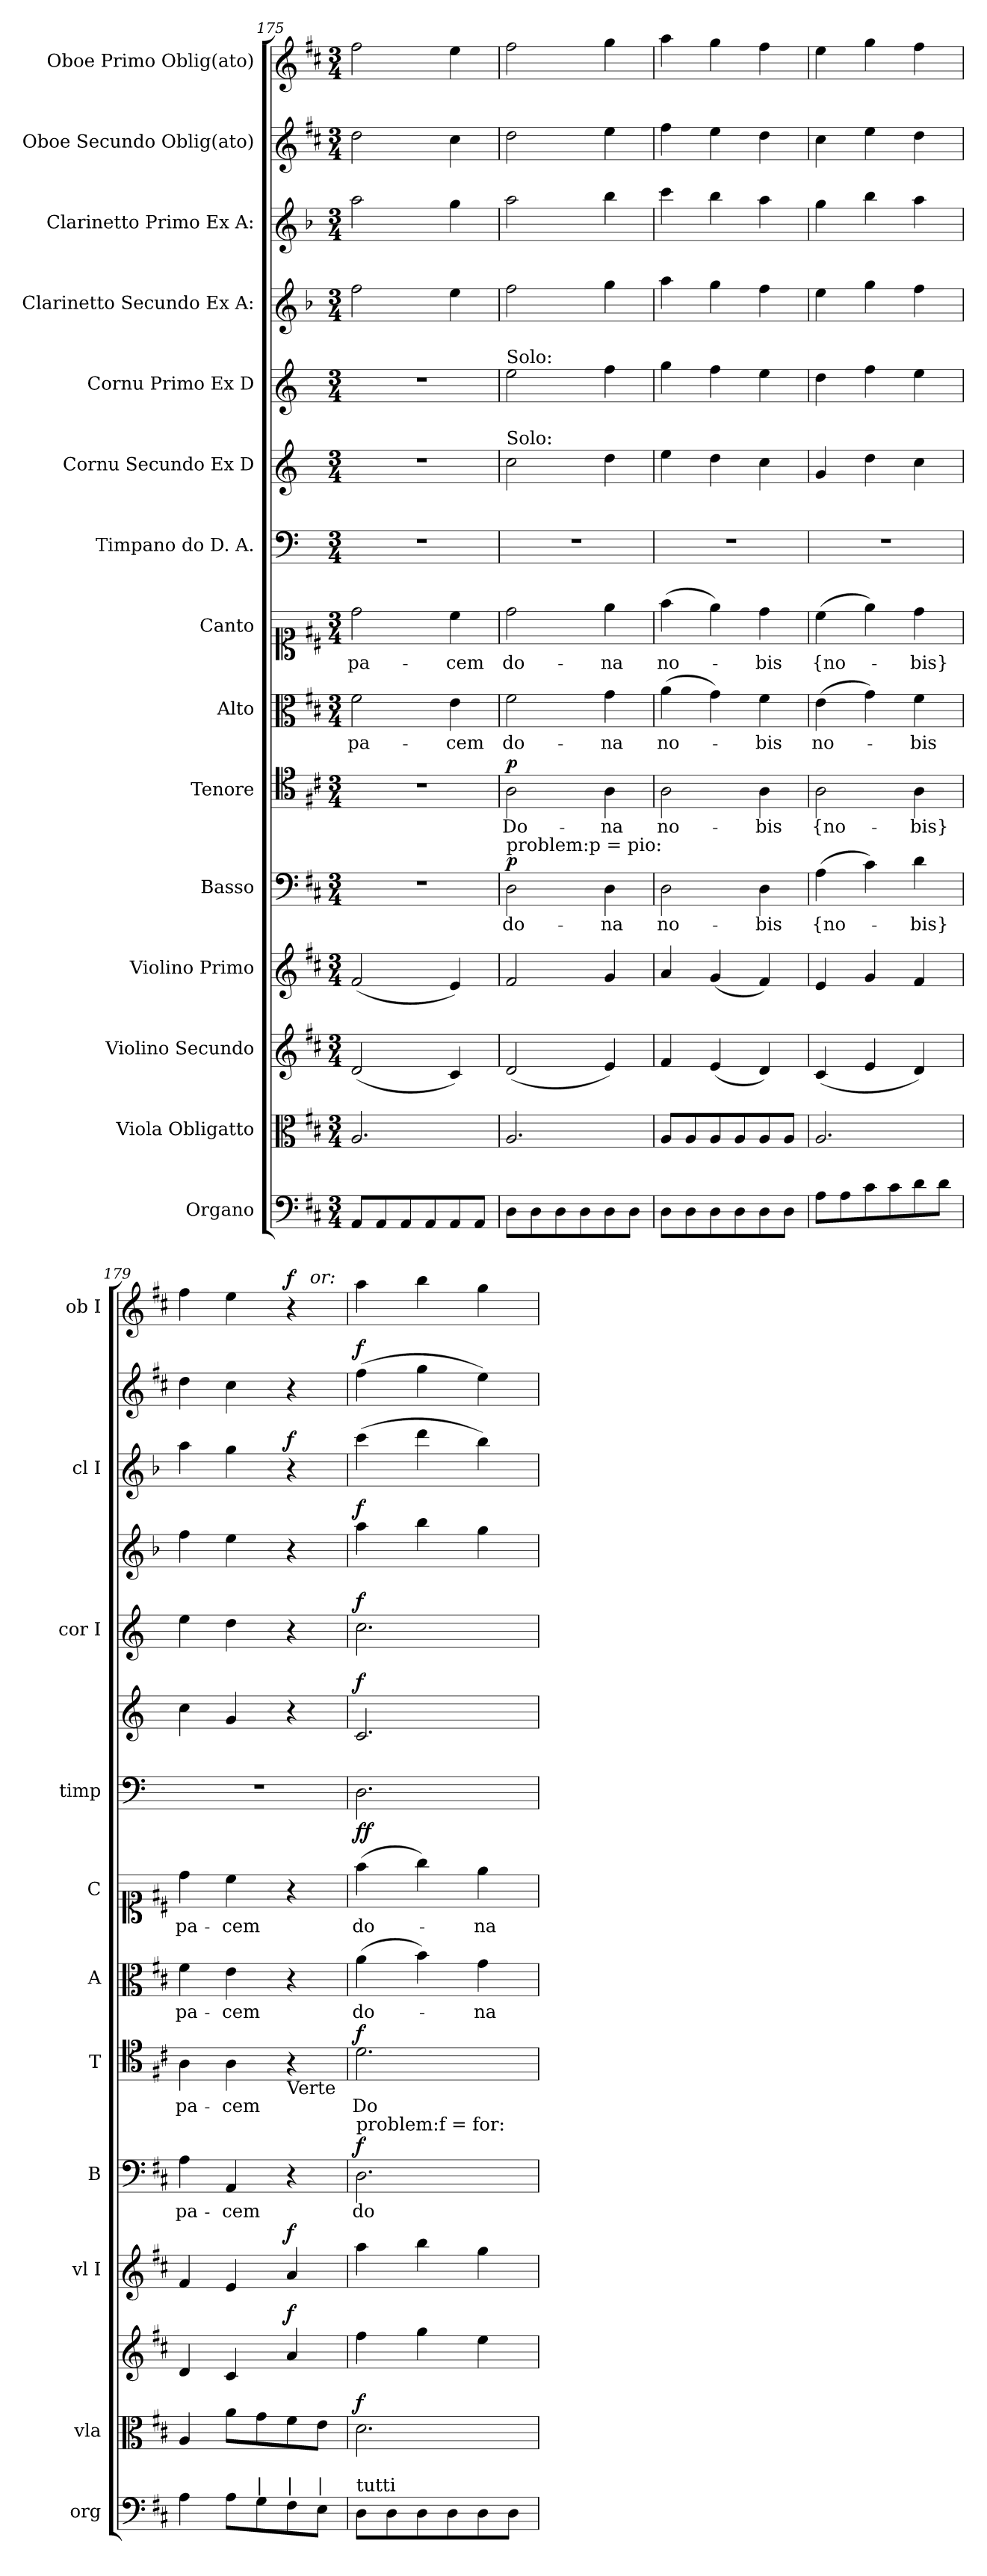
**kern	**kern	**dynam	**kern	**dynam	**kern	**dynam	**kern	**text	**dynam	**kern	**text	**dynam	**kern	**text	**kern	**text	**kern	**dynam	**kern	**dynam	**kern	**dynam	**kern	**dynam	**kern	**dynam	**kern	**dynam	**kern	**dynam
*part15	*part14	*part14	*part13	*part13	*part12	*part12	*part11	*part11	*part11	*part10	*part10	*part10	*part9	*part9	*part8	*part8	*part7	*part7	*part6	*part6	*part5	*part5	*part4	*part4	*part3	*part3	*part2	*part2	*part1	*part1
*staff15	*staff14	*staff14	*staff13	*staff13	*staff12	*staff12	*staff11	*staff11	*staff11	*staff10	*staff10	*staff10	*staff9	*staff9	*staff8	*staff8	*staff7	*staff7	*staff6	*staff6	*staff5	*staff5	*staff4	*staff4	*staff3	*staff3	*staff2	*staff2	*staff1	*staff1
*I"Organo	*I"Viola Obligatto	*	*I"Violino Secundo	*	*I"Violino Primo	*	*I"Basso	*	*	*I"Tenore	*	*	*I"Alto	*	*I"Canto	*	*I"Timpano do D. A.	*	*I"Cornu Secundo Ex D	*	*I"Cornu Primo Ex D	*	*I"Clarinetto Secundo Ex A:	*	*I"Clarinetto Primo Ex A:	*	*I"Oboe Secundo Oblig(ato)	*	*I"Oboe Primo Oblig(ato)	*
*I'org	*I'vla	*	*	*	*I'vl I	*	*I'B	*	*	*I'T	*	*	*I'A	*	*I'C	*	*I'timp	*	*	*	*I'cor I	*	*	*	*I'cl I	*	*	*	*I'ob I	*
*clefF4	*clefC3	*	*clefG2	*	*clefG2	*	*clefF4	*	*	*clefC4	*	*	*clefC3	*	*clefC1	*	*clefF4	*	*clefG2	*	*clefG2	*	*clefG2	*	*clefG2	*	*clefG2	*	*clefG2	*
*	*	*	*	*	*	*	*	*	*	*	*	*	*	*	*	*	*	*	*ITrd6c10	*	*ITrd6c10	*	*ITrd2c3	*	*ITrd2c3	*	*	*	*	*
*k[f#c#]	*k[f#c#]	*	*k[f#c#]	*	*k[f#c#]	*	*k[f#c#]	*	*	*k[f#c#]	*	*	*k[f#c#]	*	*k[f#c#]	*	*k[]	*	*k[f#c#]	*	*k[f#c#]	*	*k[f#c#]	*	*k[f#c#]	*	*k[f#c#]	*	*k[f#c#]	*
*M3/4	*M3/4	*	*M3/4	*	*M3/4	*	*M3/4	*	*	*M3/4	*	*	*M3/4	*	*M3/4	*	*M3/4	*	*M3/4	*	*M3/4	*	*M3/4	*	*M3/4	*	*M3/4	*	*M3/4	*
=175	=175	=175	=175	=175	=175	=175	=175	=175	=175	=175	=175	=175	=175	=175	=175	=175	=175	=175	=175	=175	=175	=175	=175	=175	=175	=175	=175	=175	=175	=175
8AA/L	2.A/	.	(2d/	.	(2f#/	.	2.r	.	.	2.r	.	.	2f#\	pa-	2dd\	pa-	2.r	.	2.r	.	2.r	.	2dd\	.	2ff#\	.	2dd\	.	2ff#\	.
8AA/	.	.	.	.	.	.	.	.	.	.	.	.	.	.	.	.	.	.	.	.	.	.	.	.	.	.	.	.	.	.
8AA/	.	.	.	.	.	.	.	.	.	.	.	.	.	.	.	.	.	.	.	.	.	.	.	.	.	.	.	.	.	.
8AA/	.	.	.	.	.	.	.	.	.	.	.	.	.	.	.	.	.	.	.	.	.	.	.	.	.	.	.	.	.	.
8AA/	.	.	4c#/)	.	4e/)	.	.	.	.	.	.	.	4e\	-cem	4cc#\	-cem	.	.	.	.	.	.	4cc#\	.	4ee\	.	4cc#\	.	4ee\	.
8AA/J	.	.	.	.	.	.	.	.	.	.	.	.	.	.	.	.	.	.	.	.	.	.	.	.	.	.	.	.	.	.
=176	=176	=176	=176	=176	=176	=176	=176	=176	=176	=176	=176	=176	=176	=176	=176	=176	=176	=176	=176	=176	=176	=176	=176	=176	=176	=176	=176	=176	=176	=176
!	!	!	!	!	!	!	!	!	!	!	!	!	!	!	!	!	!	!	!	!	!LO:TX:a:t=Solo&colon;	!	!	!	!	!	!	!	!	!
!	!	!	!	!	!	!	!	!	!	!	!	!	!	!	!	!	!	!	!LO:TX:a:t=Solo&colon;	!	!	!	!	!	!	!	!	!	!	!
!	!	!	!	!	!	!	!LO:TX:a:t=problem&colon;p = pio&colon;	!	!	!	!	!	!	!	!	!	!	!	!	!	!	!	!	!	!	!	!	!	!	!
!	!	!	!	!	!	!	!	!	!LO:DY:a	!	!	!LO:DY:a	!	!	!	!	!	!	!	!	!	!	!	!	!	!	!	!	!	!
8D\L	2.A/	.	(2d/	.	2f#/	.	2D\	do-	p	2A\	Do-	p	2f#\	do-	2dd\	do-	2.r	.	2d\	.	2f#\	.	2dd\	.	2ff#\	.	2dd\	.	2ff#\	.
8D\	.	.	.	.	.	.	.	.	.	.	.	.	.	.	.	.	.	.	.	.	.	.	.	.	.	.	.	.	.	.
8D\	.	.	.	.	.	.	.	.	.	.	.	.	.	.	.	.	.	.	.	.	.	.	.	.	.	.	.	.	.	.
8D\	.	.	.	.	.	.	.	.	.	.	.	.	.	.	.	.	.	.	.	.	.	.	.	.	.	.	.	.	.	.
8D\	.	.	4e/)	.	4g/	.	4D\	-na	.	4A\	-na	.	4g\	-na	4ee\	-na	.	.	4e\	.	4g\	.	4ee\	.	4gg\	.	4ee\	.	4gg\	.
8D\J	.	.	.	.	.	.	.	.	.	.	.	.	.	.	.	.	.	.	.	.	.	.	.	.	.	.	.	.	.	.
=177	=177	=177	=177	=177	=177	=177	=177	=177	=177	=177	=177	=177	=177	=177	=177	=177	=177	=177	=177	=177	=177	=177	=177	=177	=177	=177	=177	=177	=177	=177
8D\L	8A/L	.	4f#/	.	4a/	.	2D\	no-	.	2A\	no-	.	(4a\	no-	(4ff#\	no-	2.r	.	4f#\	.	4a\	.	4ff#\	.	4aa\	.	4ff#\	.	4aa\	.
8D\	8A/	.	.	.	.	.	.	.	.	.	.	.	.	.	.	.	.	.	.	.	.	.	.	.	.	.	.	.	.	.
8D\	8A/	.	(4e/	.	(4g/	.	.	.	.	.	.	.	4g\)	.	4ee\)	.	.	.	4e\	.	4g\	.	4ee\	.	4gg\	.	4ee\	.	4gg\	.
8D\	8A/	.	.	.	.	.	.	.	.	.	.	.	.	.	.	.	.	.	.	.	.	.	.	.	.	.	.	.	.	.
8D\	8A/	.	4d/)	.	4f#/)	.	4D\	-bis	.	4A\	-bis	.	4f#\	-bis	4dd\	-bis	.	.	4d\	.	4f#\	.	4dd\	.	4ff#\	.	4dd\	.	4ff#\	.
8D\J	8A/J	.	.	.	.	.	.	.	.	.	.	.	.	.	.	.	.	.	.	.	.	.	.	.	.	.	.	.	.	.
=178	=178	=178	=178	=178	=178	=178	=178	=178	=178	=178	=178	=178	=178	=178	=178	=178	=178	=178	=178	=178	=178	=178	=178	=178	=178	=178	=178	=178	=178	=178
8A\L	2.A/	.	(4c#/	.	4e/	.	(4A\	{no-	.	2A\	{no-	.	(4e\	no-	(4cc#\	{no-	2.r	.	4A/	.	4e\	.	4cc#\	.	4ee\	.	4cc#\	.	4ee\	.
8A\	.	.	.	.	.	.	.	.	.	.	.	.	.	.	.	.	.	.	.	.	.	.	.	.	.	.	.	.	.	.
8c#\	.	.	4e/	.	4g/	.	4c#\)	.	.	.	.	.	4g\)	.	4ee\)	.	.	.	4e\	.	4g\	.	4ee\	.	4gg\	.	4ee\	.	4gg\	.
8c#\	.	.	.	.	.	.	.	.	.	.	.	.	.	.	.	.	.	.	.	.	.	.	.	.	.	.	.	.	.	.
8d\	.	.	4d/)	.	4f#/	.	4d\	-bis}	.	4A\	-bis}	.	4f#\	-bis	4dd\	-bis}	.	.	4d\	.	4f#\	.	4dd\	.	4ff#\	.	4dd\	.	4ff#\	.
8d\J	.	.	.	.	.	.	.	.	.	.	.	.	.	.	.	.	.	.	.	.	.	.	.	.	.	.	.	.	.	.
=179	=179	=179	=179	=179	=179	=179	=179	=179	=179	=179	=179	=179	=179	=179	=179	=179	=179	=179	=179	=179	=179	=179	=179	=179	=179	=179	=179	=179	=179	=179
4A\	4A/	.	4d/	.	4f#/	.	4A\	pa-	.	4A\	pa-	.	4f#\	pa-	4dd\	pa-	2.r	.	4d\	.	4f#\	.	4dd\	.	4ff#\	.	4dd\	.	4ff#\	.
8A\L	8a\L	.	4c#/	.	4e/	.	4AA/	-cem	.	4A\	-cem	.	4e\	-cem	4cc#\	-cem	.	.	4A/	.	4e\	.	4cc#\	.	4ee\	.	4cc#\	.	4ee\	.
!LO:TX:a:t=|	!	!	!	!	!	!	!	!	!	!	!	!	!	!	!	!	!	!	!	!	!	!	!	!	!	!	!	!	!	!
8G\	8g\	.	.	.	.	.	.	.	.	.	.	.	.	.	.	.	.	.	.	.	.	.	.	.	.	.	.	.	.	.
!	!	!	!	!	!	!	!	!	!	!LO:TX:b:t=Verte	!	!	!	!	!	!	!	!	!	!	!	!	!	!	!	!	!	!	!	!
!LO:TX:a:t=|	!	!	!	!	!	!	!	!	!	!	!	!	!	!	!	!	!	!	!	!	!	!	!	!	!	!	!	!	!	!
!	!	!	!	!LO:DY:a	!	!LO:DY:a	!	!	!	!	!	!	!	!	!	!	!	!	!	!	!	!	!	!	!	!LO:DY:a	!	!	!	!LO:DY:a:t=%s or&colon;
8F#\	8f#\	.	4a/	f	4a/	f	4r	.	.	4r	.	.	4r	.	4r	.	.	.	4r	.	4r	.	4r	.	4r	f	4r	.	4r	f
!LO:TX:a:t=|	!	!	!	!	!	!	!	!	!	!	!	!	!	!	!	!	!	!	!	!	!	!	!	!	!	!	!	!	!	!
8E\J	8e\J	.	.	.	.	.	.	.	.	.	.	.	.	.	.	.	.	.	.	.	.	.	.	.	.	.	.	.	.	.
=180	=180	=180	=180	=180	=180	=180	=180	=180	=180	=180	=180	=180	=180	=180	=180	=180	=180	=180	=180	=180	=180	=180	=180	=180	=180	=180	=180	=180	=180	=180
!	!	!	!	!	!	!	!LO:TX:a:t=problem&colon;f = for&colon;	!	!	!	!	!	!	!	!	!	!	!	!	!	!	!	!	!	!	!	!	!	!	!
!LO:TX:a:t=tutti	!	!	!	!	!	!	!	!	!	!	!	!	!	!	!	!	!	!	!	!	!	!	!	!	!	!	!	!	!	!
!	!	!LO:DY:a	!	!	!	!	!	!	!LO:DY:a	!	!	!LO:DY:a	!	!	!	!	!	!	!	!LO:DY:a	!	!LO:DY:a	!	!LO:DY:a	!	!	!	!LO:DY:a	!	!
8D\L	2.d\	f	4ff#\	.	4aa\	.	2.D\	do-	f	2.d\	Do-	f	(4a\	do-	(4ff#\	do-	2.D\	ff	2.D/	f	2.d\	f	4ff#\	f	(4aa\	.	(4ff#\	f	4aa\	.
8D\	.	.	.	.	.	.	.	.	.	.	.	.	.	.	.	.	.	.	.	.	.	.	.	.	.	.	.	.	.	.
8D\	.	.	4gg\	.	4bb\	.	.	.	.	.	.	.	4b\)	.	4gg\)	.	.	.	.	.	.	.	4gg\	.	4bb\	.	4gg\	.	4bb\	.
8D\	.	.	.	.	.	.	.	.	.	.	.	.	.	.	.	.	.	.	.	.	.	.	.	.	.	.	.	.	.	.
8D\	.	.	4ee\	.	4gg\	.	.	.	.	.	.	.	4g\	-na	4ee\	-na	.	.	.	.	.	.	4ee\	.	4gg\)	.	4ee\)	.	4gg\	.
8D\J	.	.	.	.	.	.	.	.	.	.	.	.	.	.	.	.	.	.	.	.	.	.	.	.	.	.	.	.	.	.
=	=	=	=	=	=	=	=	=	=	=	=	=	=	=	=	=	=	=	=	=	=	=	=	=	=	=	=	=	=	=
*-	*-	*-	*-	*-	*-	*-	*-	*-	*-	*-	*-	*-	*-	*-	*-	*-	*-	*-	*-	*-	*-	*-	*-	*-	*-	*-	*-	*-	*-	*-
